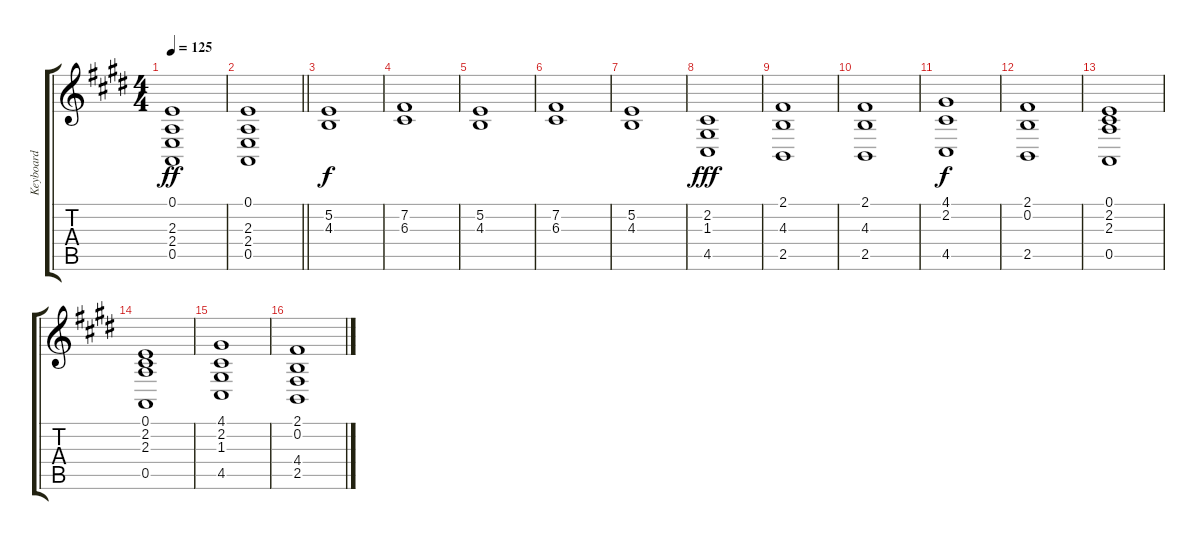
\track ("Keyboard" "Keyboard") {instrument pad4choir}
\staff {score tabs}
\tuning (E4 B3 G3 D3 A2 E2) {hide}
\ts (4 4)
\tempo 125
\clef g2
\ks e
(0.1 2.3 2.4 0.5).1{dy ff} |
\barLineRight lightlight
(0.1 2.3 2.4 0.5).1 |
(5.2 4.3).1{dy f} |
(7.2 6.3).1 |
(5.2 4.3).1 |
(7.2 6.3).1 |
(5.2 4.3).1 |
(2.2 1.3 4.5).1{dy fff} |
(2.1 4.3 2.5).1 |
(2.1 4.3 2.5).1 |
(4.1 2.2 4.5).1{dy f} |
(2.1 0.2 2.5).1 |
(0.1 2.2 2.3 0.5).1 |
(0.1 2.2 2.3 0.5).1 |
(4.1 2.2 1.3 4.5).1 |
(2.1 0.2 4.4 2.5).1
